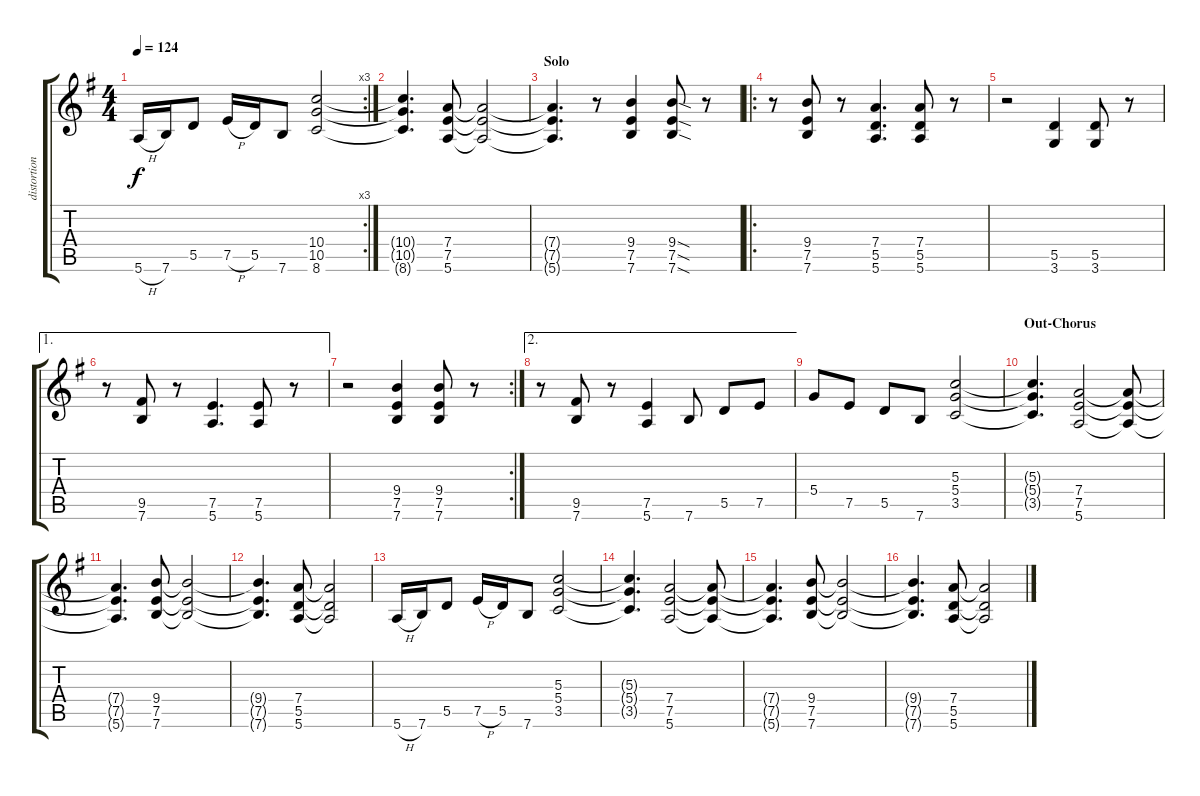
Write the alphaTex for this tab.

\track ("distortion" "distortion") {instrument distortionguitar}
\staff {score tabs}
\tuning (E4 B3 G3 D3 A2 E2) {hide}
\rc 3
\ts (4 4)
\tempo 124
\clef g2
\ks g
5.6{h}.16{dy f} 7.6.16 5.5.8 7.5{h}.16 5.5.16 7.6.8 (10.4 10.5 8.6).2 |
(10.4{t} 10.5{t} 8.6{t}).4{d} (7.4 7.5 5.6).8 (7.4{t} 7.5{t} 5.6{t}).2 |
\section ("" "Solo")
(7.4{t} 7.5{t} 5.6{t}).4{d} r.8 (9.4 7.5 7.6).4 (9.4{sod} 7.5{sod} 7.6{sod}).8 r.8 |
\ro
r.8 (9.4 7.5 7.6).8 r.8 (7.4 5.5 5.6).4{d} (7.4 5.5 5.6).8 r.8 |
r.2 (5.5 3.6).4 (5.5 3.6).8 r.8 |
\ae 1
r.8 (9.5 7.6).8 r.8 (7.5 5.6).4{d} (7.5 5.6).8 r.8 |
\rc 2
r.2 (9.4 7.5 7.6).4 (9.4 7.5 7.6).8 r.8 |
\ae 2
r.8 (9.5 7.6).8 r.8 (7.5 5.6).4 7.6.8 5.5.8 7.5.8 |
5.4.8 7.5.8 5.5.8 7.6.8 (5.3 5.4 3.5).2 |
\section ("" "Out-Chorus")
(5.3{t} 5.4{t} 3.5{t}).4{d} (7.4 7.5 5.6).2 (7.4{t} 7.5{t} 5.6{t}).8 |
(7.4{t} 7.5{t} 5.6{t}).4{d} (9.4 7.5 7.6).8 (9.4{t} 7.5{t} 7.6{t}).2 |
(9.4{t} 7.5{t} 7.6{t}).4{d} (7.4 5.5 5.6).8 (7.4{t} 5.5{t} 5.6{t}).2 |
5.6{h}.16 7.6.16 5.5.8 7.5{h}.16 5.5.16 7.6.8 (5.3 5.4 3.5).2 |
(5.3{t} 5.4{t} 3.5{t}).4{d} (7.4 7.5 5.6).2 (7.4{t} 7.5{t} 5.6{t}).8 |
(7.4{t} 7.5{t} 5.6{t}).4{d} (9.4 7.5 7.6).8 (9.4{t} 7.5{t} 7.6{t}).2 |
(9.4{t} 7.5{t} 7.6{t}).4{d} (7.4 5.5 5.6).8 (7.4{t} 5.5{t} 5.6{t}).2
